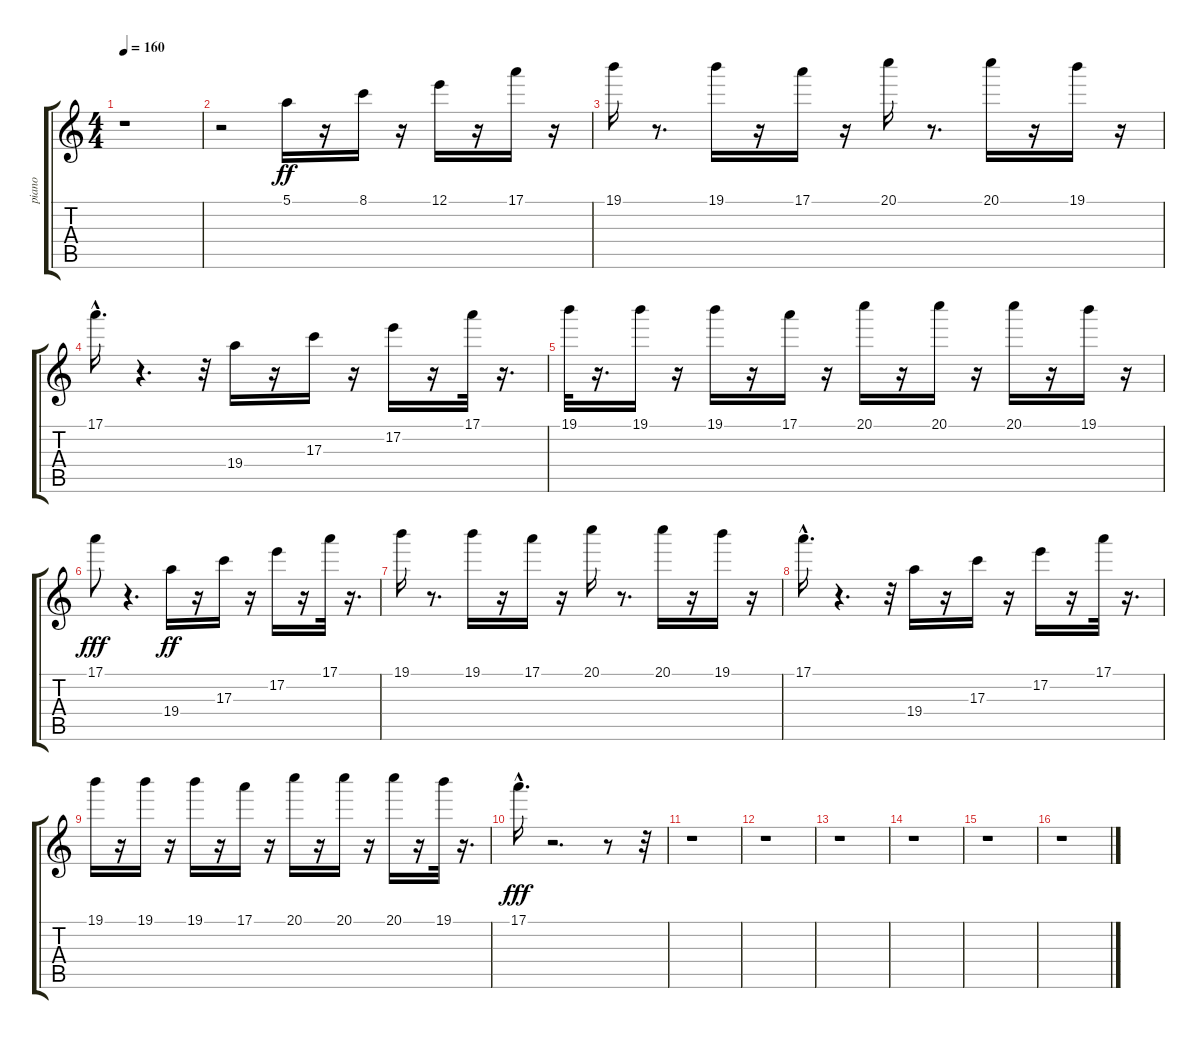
\track ("piano" "piano") {instrument acousticguitarnylon}
\staff {score tabs}
\tuning (E4 B3 G3 D3 A2 E2) {hide}
\ts (4 4)
\tempo 160
\clef g2
\ks c
r.1{dy fff} |
r.2 5.1.16{dy ff} r.16 8.1.16 r.16 12.1.16 r.16 17.1.16 r.16 |
19.1.16 r.8{d} 19.1.16 r.16 17.1.16 r.16 20.1.16 r.8{d} 20.1.16 r.16 19.1.16 r.16 |
17.1{hac}.16{d} r.4{d} r.32 19.4.16 r.16 17.3.16 r.16 17.2.16 r.16 17.1.32 r.16{d} |
19.1.32 r.16{d} 19.1.16 r.16 19.1.16 r.16 17.1.16 r.16 20.1.16 r.16 20.1.16 r.16 20.1.16 r.16 19.1.16 r.16 |
17.1.8{dy fff} r.4{d} 19.4.16{dy ff} r.16 17.3.16 r.16 17.2.16 r.16 17.1.32 r.16{d} |
19.1.16 r.8{d} 19.1.16 r.16 17.1.16 r.16 20.1.16 r.8{d} 20.1.16 r.16 19.1.16 r.16 |
17.1{hac}.16{d} r.4{d} r.32 19.4.16 r.16 17.3.16 r.16 17.2.16 r.16 17.1.32 r.16{d} |
19.1.16 r.16 19.1.16 r.16 19.1.16 r.16 17.1.16 r.16 20.1.16 r.16 20.1.16 r.16 20.1.16 r.16 19.1.32 r.16{d} |
17.1{hac}.16{d dy fff} r.2{d} r.8 r.32 |
r.1 |
r.1 |
r.1 |
r.1 |
r.1 |
r.1
